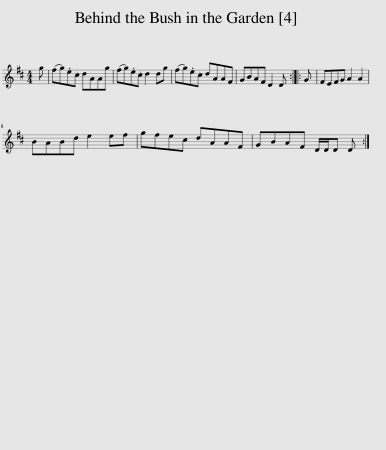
X:1
L:1/8
M:4/4
I:linebreak $
K:D
V:1 treble
V:1
 g | (fg).e.c dAAg | (fg).e.c d2 dg | (fg).e.c dAAF | GBAF D2 D :: %5
 G | FEFG A2 A2 |$ BABd e2 ef | gfec dAAF | GBAF D/D/D D :| %10
